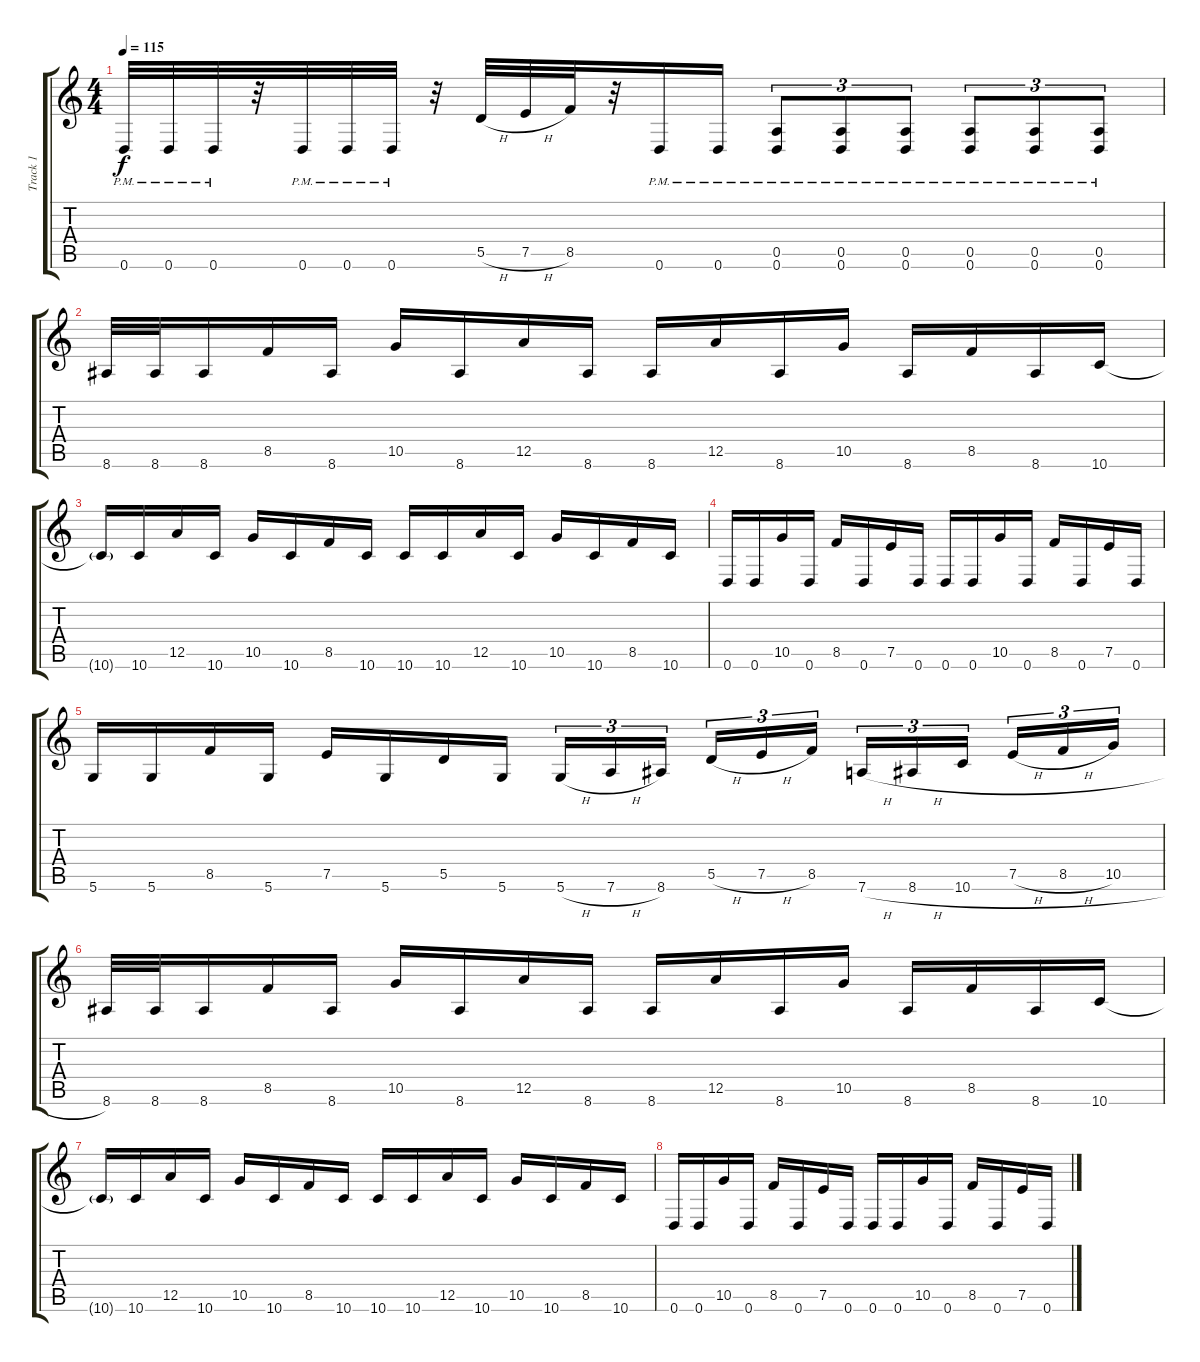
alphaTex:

\track ("Track 1" "Track 1") {instrument distortionguitar}
\staff {score tabs}
\tuning (E4 B3 G3 D3 A2 D2) {hide}
\ts (4 4)
\tempo 115
\clef g2
\ks c
0.6{pm}.32{dy f} 0.6{pm}.32 0.6{pm}.32 r.32 0.6{pm}.32 0.6{pm}.32 0.6{pm}.32 r.32 5.5{h}.32 7.5{h}.32 8.5.32 r.32 0.6{pm}.16 0.6{pm}.16 (0.5 0.6{pm}).8{tu (3 2)} (0.5 0.6{pm}).8{tu (3 2)} (0.5 0.6{pm}).8{tu (3 2)} (0.5 0.6{pm}).8{tu (3 2)} (0.5 0.6{pm}).8{tu (3 2)} (0.5 0.6{pm}).8{tu (3 2)} |
8.6.32 8.6.32 8.6.16 8.5.16 8.6.16 10.5.16 8.6.16 12.5.16 8.6.16 8.6.16 12.5.16 8.6.16 10.5.16 8.6.16 8.5.16 8.6.16 10.6.16 |
10.6{g t}.16 10.6.16 12.5.16 10.6.16 10.5.16 10.6.16 8.5.16 10.6.16 10.6.16 10.6.16 12.5.16 10.6.16 10.5.16 10.6.16 8.5.16 10.6.16 |
0.6.16 0.6.16 10.5.16 0.6.16 8.5.16 0.6.16 7.5.16 0.6.16 0.6.16 0.6.16 10.5.16 0.6.16 8.5.16 0.6.16 7.5.16 0.6.16 |
5.6.16 5.6.16 8.5.16 5.6.16 7.5.16 5.6.16 5.5.16 5.6.16 5.6{h}.16{tu (3 2)} 7.6{h}.16{tu (3 2)} 8.6.16{tu (3 2)} 5.5{h}.16{tu (3 2)} 7.5{h}.16{tu (3 2)} 8.5.16{tu (3 2)} 7.6{h}.16{tu (3 2)} 8.6{h}.16{tu (3 2)} 10.6{h}.16{tu (3 2)} 7.5{h}.16{tu (3 2)} 8.5{h}.16{tu (3 2)} 10.5.16{tu (3 2)} |
8.6.32 8.6.32 8.6.16 8.5.16 8.6.16 10.5.16 8.6.16 12.5.16 8.6.16 8.6.16 12.5.16 8.6.16 10.5.16 8.6.16 8.5.16 8.6.16 10.6.16 |
10.6{g t}.16 10.6.16 12.5.16 10.6.16 10.5.16 10.6.16 8.5.16 10.6.16 10.6.16 10.6.16 12.5.16 10.6.16 10.5.16 10.6.16 8.5.16 10.6.16 |
0.6.16 0.6.16 10.5.16 0.6.16 8.5.16 0.6.16 7.5.16 0.6.16 0.6.16 0.6.16 10.5.16 0.6.16 8.5.16 0.6.16 7.5.16 0.6.16
